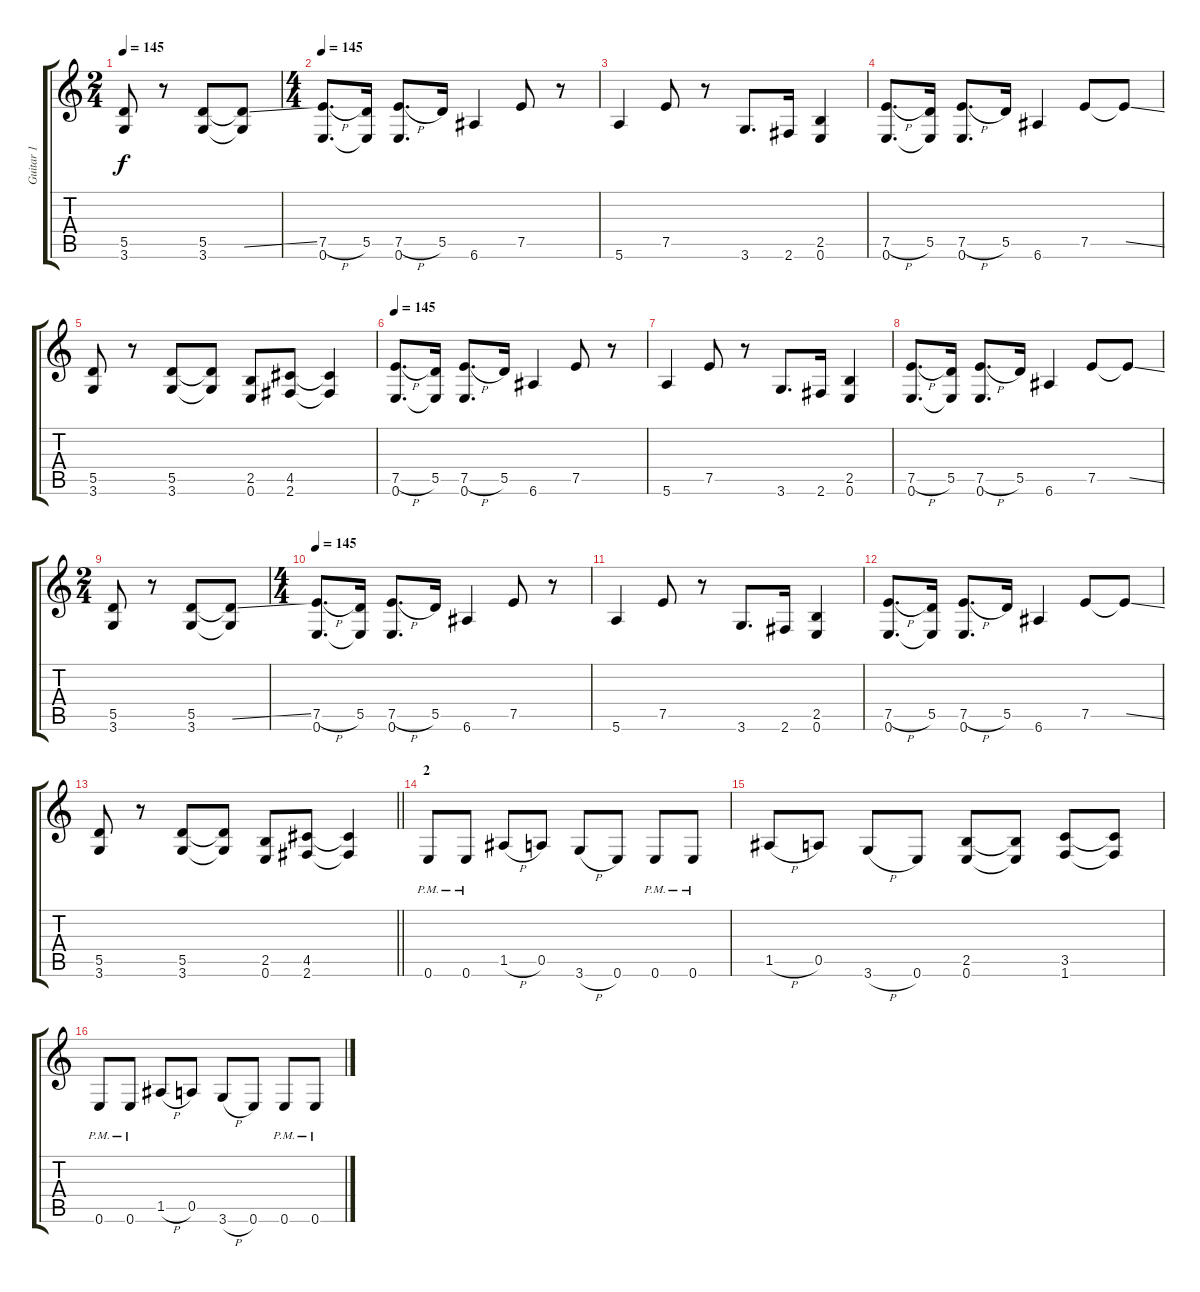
\track ("Guitar 1" "Guitar 1") {instrument distortionguitar}
\staff {score tabs}
\tuning (E4 B3 G3 D3 A2 E2) {hide}
\ts (2 4)
\tempo 145
\clef g2
\ks c
(5.5 3.6).8{dy f} r.8 (5.5 3.6).8 (5.5{ss t} 3.6{t}).8 |
\ts (4 4)
\tempo 145
(7.5{h} 0.6).8{d} (5.5 0.6{t}).16 (7.5{h} 0.6).8{d} 5.5.16 6.6.4 7.5.8 r.8 |
5.6.4 7.5.8 r.8 3.6.8{d} 2.6.16 (2.5 0.6).4 |
(7.5{h} 0.6).8{d} (5.5 0.6{t}).16 (7.5{h} 0.6).8{d} 5.5.16 6.6.4 7.5.8 7.5{ss t}.8 |
(5.5 3.6).8 r.8 (5.5 3.6).8 (5.5{t} 3.6{t}).8 (2.5 0.6).8 (4.5 2.6).8 (4.5{t} 2.6{t}).4 |
\tempo 145
(7.5{h} 0.6).8{d} (5.5 0.6{t}).16 (7.5{h} 0.6).8{d} 5.5.16 6.6.4 7.5.8 r.8 |
5.6.4 7.5.8 r.8 3.6.8{d} 2.6.16 (2.5 0.6).4 |
(7.5{h} 0.6).8{d} (5.5 0.6{t}).16 (7.5{h} 0.6).8{d} 5.5.16 6.6.4 7.5.8 7.5{ss t}.8 |
\ts (2 4)
(5.5 3.6).8 r.8 (5.5 3.6).8 (5.5{ss t} 3.6{t}).8 |
\ts (4 4)
\tempo 145
(7.5{h} 0.6).8{d} (5.5 0.6{t}).16 (7.5{h} 0.6).8{d} 5.5.16 6.6.4 7.5.8 r.8 |
5.6.4 7.5.8 r.8 3.6.8{d} 2.6.16 (2.5 0.6).4 |
(7.5{h} 0.6).8{d} (5.5 0.6{t}).16 (7.5{h} 0.6).8{d} 5.5.16 6.6.4 7.5.8 7.5{ss t}.8 |
\barLineRight lightlight
(5.5 3.6).8 r.8 (5.5 3.6).8 (5.5{t} 3.6{t}).8 (2.5 0.6).8 (4.5 2.6).8 (4.5{t} 2.6{t}).4 |
\section ("" "2")
0.6{pm}.8 0.6{pm}.8 1.5{h}.8 0.5.8 3.6{h}.8 0.6.8 0.6{pm}.8 0.6{pm}.8 |
1.5{h}.8 0.5.8 3.6{h}.8 0.6.8 (2.5 0.6).8 (2.5{t} 0.6{t}).8 (3.5 1.6).8 (3.5{t} 1.6{t}).8 |
0.6{pm}.8 0.6{pm}.8 1.5{h}.8 0.5.8 3.6{h}.8 0.6.8 0.6{pm}.8 0.6{pm}.8
